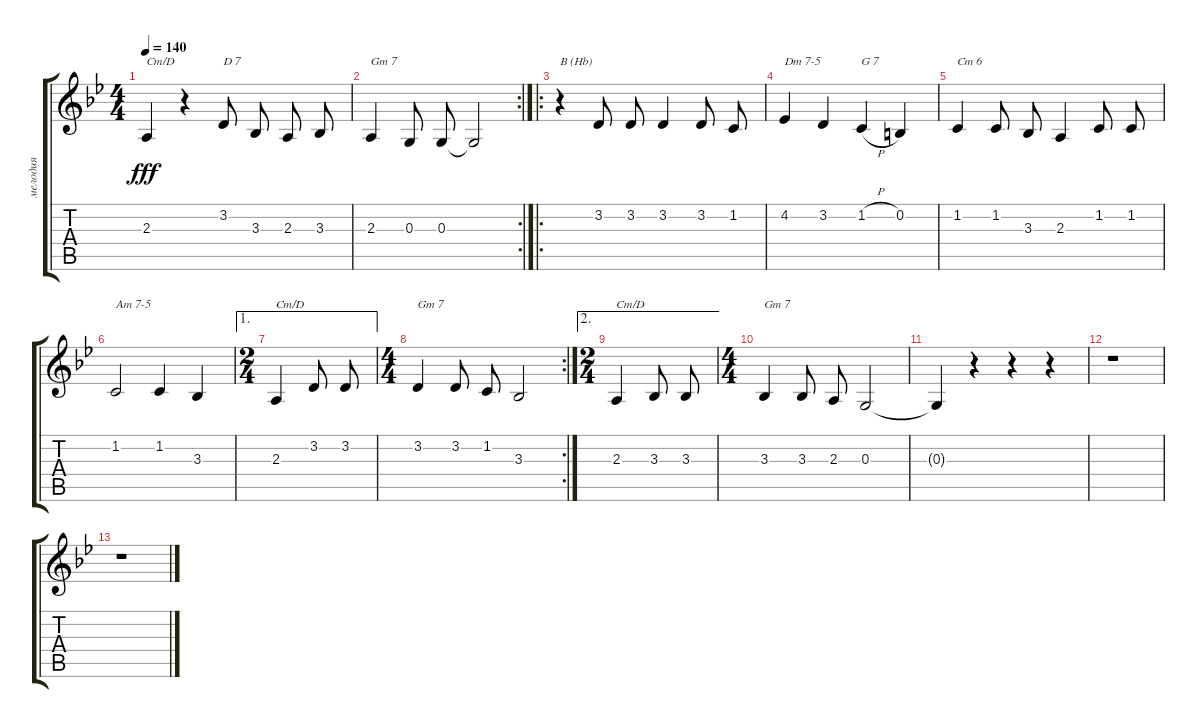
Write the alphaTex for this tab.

\track ("мелодия" "мелодия") {instrument accordion}
\staff {score tabs}
\tuning (E4 B3 G3 D3 A2 E2) {hide}
\ts (4 4)
\tempo 140
\clef g2
\ks gminor
2.3{t}.4{txt "Cm/D" dy fff} r.4 3.2.8{txt "D 7" beam split} 3.3.8 2.3.8{beam split} 3.3.8 |
\rc 2
2.3.4{txt "Gm 7"} 0.3.8{beam split} 0.3.8 0.3{t}.2 |
\ro
r.4{txt "B (Hb)"} 3.2.8{beam split} 3.2.8 3.2.4 3.2.8{beam split} 1.2.8 |
4.2.4{txt "Dm 7-5"} 3.2.4 1.2{h}.4{txt "G 7"} 0.2.4 |
1.2.4{txt "Cm 6"} 1.2.8{beam split} 3.3.8 2.3.4 1.2.8{beam split} 1.2.8 |
1.2.2{txt "Am 7-5"} 1.2.4 3.3.4 |
\ae 1
\ts (2 4)
2.3.4{txt "Cm/D"} 3.2.8{beam split} 3.2.8 |
\rc 2
\ts (4 4)
3.2.4{txt "Gm 7"} 3.2.8{beam split} 1.2.8 3.3.2 |
\ae 2
\ts (2 4)
2.3.4{txt "Cm/D"} 3.3.8{beam split} 3.3.8 |
\ts (4 4)
3.3.4{txt "Gm 7"} 3.3.8{beam split} 2.3.8 0.3.2 |
0.3{t}.4 r.4 r.4 r.4 |
r.1 |
r.1
